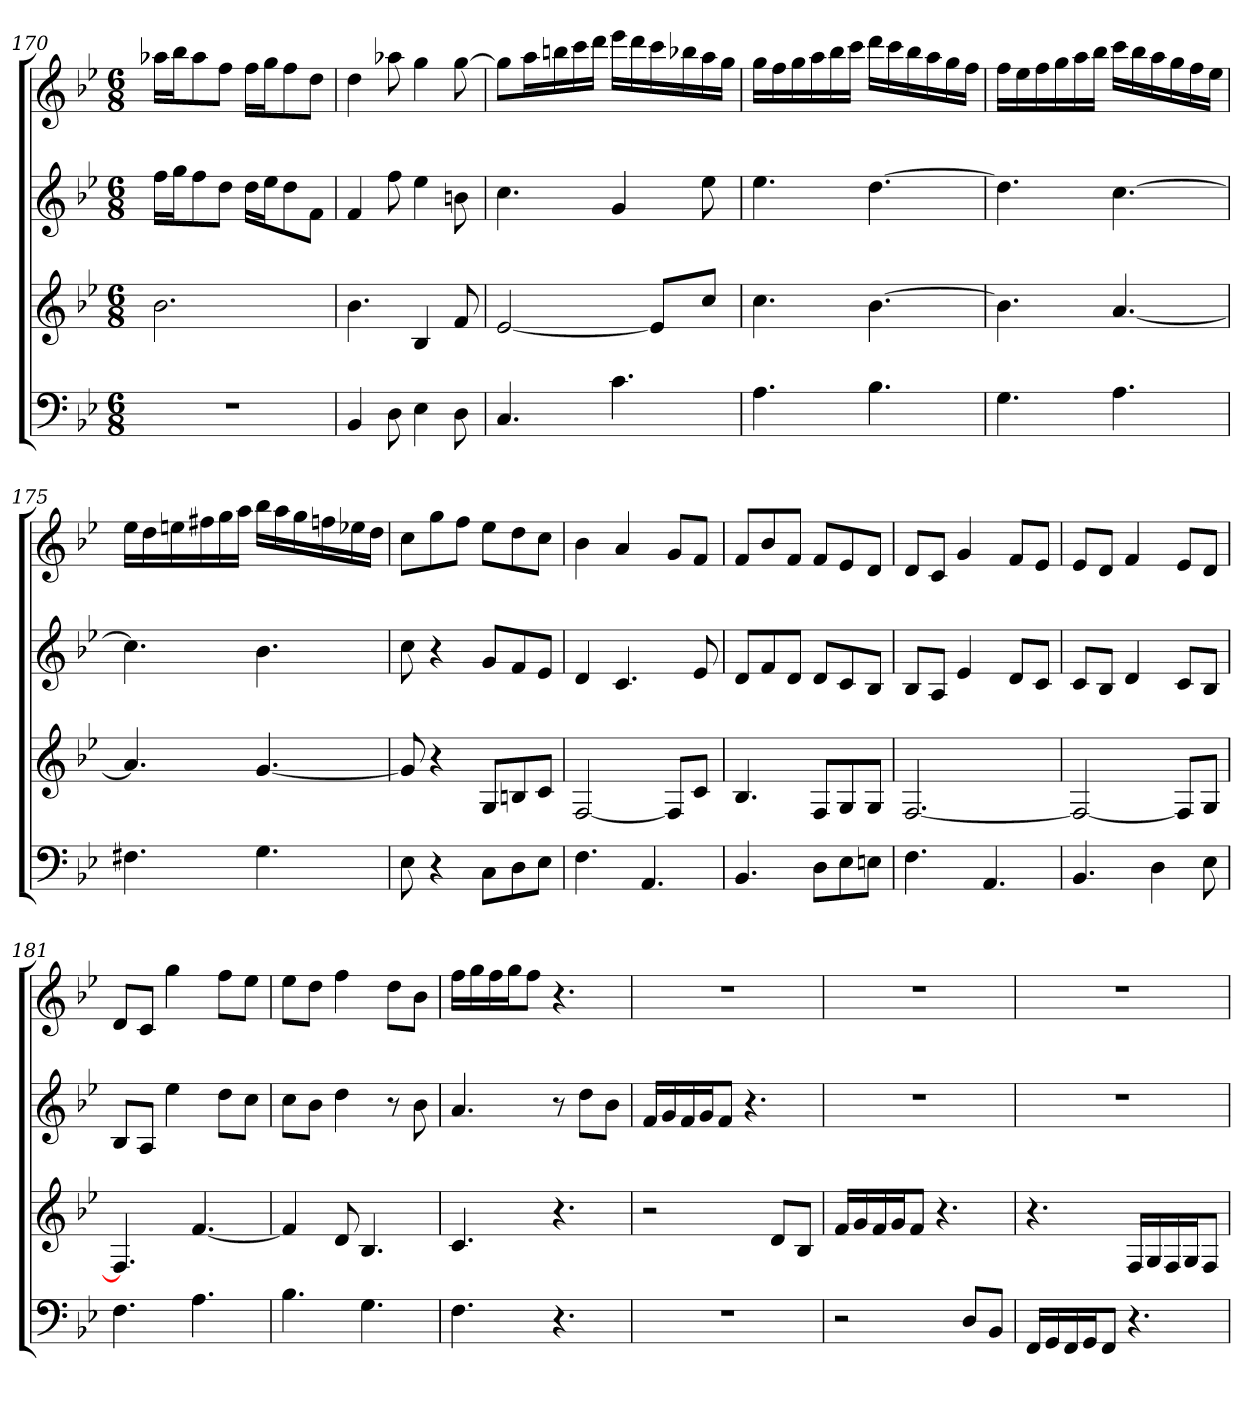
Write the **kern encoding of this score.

**kern	**kern	**kern	**kern
*part4	*part3	*part2	*part1
*staff4	*staff3	*staff2	*staff1
*k[b-e-]	*k[b-e-]	*k[b-e-]	*k[b-e-]
*B-:	*B-:	*B-:	*B-:
*M6/8	*M6/8	*M6/8	*M6/8
=170	=170	=170	=170
2.r	2.b-	16ffLL	16aa-XLL
.	.	16ggJ	16bb-J
.	.	8ff	8aa-
.	.	8ddJ	8ffJ
.	.	16ddLL	16ffLL
.	.	16ee-J	16ggJ
.	.	8dd	8ff
.	.	8fJ	8ddJ
=171	=171	=171	=171
4BB-	4.b-	4f	4dd
8D	.	8ff	8aa-X
4E-	4B-	4ee-	4gg
8D	8f	8bn	[8gg
=172	=172	=172	=172
4.C	[2e-	4.cc	8ggL]
.	.	.	16aaL
.	.	.	16bbn
.	.	.	16ccc
.	.	.	16dddJJ
4.c	.	4g	16eee-LL
.	.	.	16ddd
.	8e-L]	.	16ccc
.	.	.	16bb-X
.	8ccJ	8ee-	16aa
.	.	.	16ggJJ
=173	=173	=173	=173
4.A	4.cc	4.ee-	16ggLL
.	.	.	16ff
.	.	.	16gg
.	.	.	16aa
.	.	.	16bb-
.	.	.	16cccJJ
4.B-	[4.b-	[4.dd	16dddLL
.	.	.	16ccc
.	.	.	16bb-
.	.	.	16aa
.	.	.	16gg
.	.	.	16ffJJ
=174	=174	=174	=174
4.G	4.b-]	4.dd]	16ffLL
.	.	.	16ee-
.	.	.	16ff
.	.	.	16gg
.	.	.	16aa
.	.	.	16bb-JJ
4.A	[4.a	[4.cc	16cccLL
.	.	.	16bb-
.	.	.	16aa
.	.	.	16gg
.	.	.	16ff
.	.	.	16ee-JJ
=175	=175	=175	=175
4.F#X	4.a]	4.cc]	16ee-LL
.	.	.	16dd
.	.	.	16een
.	.	.	16ff#X
.	.	.	16gg
.	.	.	16aaJJ
4.G	[4.g	4.b-	16bb-LL
.	.	.	16aa
.	.	.	16gg
.	.	.	16ffn
.	.	.	16ee-X
.	.	.	16ddJJ
=176	=176	=176	=176
8E-	8g]	8cc	8ccL
4r	4r	4r	8gg
.	.	.	8ffJ
8CL	8GL	8gL	8ee-L
8D	8Bn	8f	8dd
8E-J	8cJ	8e-J	8ccJ
=177	=177	=177	=177
4.F	[2F	4d	4b-
.	.	4.c	4a
4.AA	.	.	.
.	8FL]	.	8gL
.	8cJ	8e-	8fJ
=178	=178	=178	=178
4.BB-	4.B-	8dL	8fL
.	.	8f	8b-
.	.	8dJ	8fJ
8DL	8FL	8dL	8fL
8E-	8G	8c	8e-
8EnJ	8GJ	8B-J	8dJ
=179	=179	=179	=179
4.F	[2.F	8B-L	8dL
.	.	8AJ	8cJ
.	.	4e-	4g
4.AA	.	.	.
.	.	8dL	8fL
.	.	8cJ	8e-J
=180	=180	=180	=180
4.BB-	2F_	8cL	8e-L
.	.	8B-J	8dJ
.	.	4d	4f
4D	.	.	.
.	8FL]	8cL	8e-L
8E-	8GJ	8B-J	8dJ
=181	=181	=181	=181
4.F	4.F]	8B-L	8dL
.	.	8AJ	8cJ
.	.	4ee-	4gg
4.A	[4.f	.	.
.	.	8ddL	8ffL
.	.	8ccJ	8ee-J
=182	=182	=182	=182
4.B-	4f]	8ccL	8ee-L
.	.	8b-J	8ddJ
.	8d	4dd	4ff
4.G	4.B-	.	.
.	.	8r	8ddL
.	.	8b-	8b-J
=183	=183	=183	=183
4.F	4.c	4.a	16ffLL
.	.	.	16gg
.	.	.	16ff
.	.	.	16ggJ
.	.	.	8ffJ
4.r	4.r	8r	4.r
.	.	8ddL	.
.	.	8b-J	.
=184	=184	=184	=184
2.r	2r	16fLL	2.r
.	.	16g	.
.	.	16f	.
.	.	16gJ	.
.	.	8fJ	.
.	.	4.r	.
.	8dL	.	.
.	8B-J	.	.
=185	=185	=185	=185
2r	16fLL	2.r	2.r
.	16g	.	.
.	16f	.	.
.	16gJ	.	.
.	8fJ	.	.
.	4.r	.	.
8DL	.	.	.
8BB-J	.	.	.
=186	=186	=186	=186
16FFLL	4.r	2.r	2.r
16GG	.	.	.
16FF	.	.	.
16GGJ	.	.	.
8FFJ	.	.	.
4.r	16FLL	.	.
.	16G	.	.
.	16F	.	.
.	16GJ	.	.
.	8FJ	.	.
=	=	=	=
*-	*-	*-	*-
